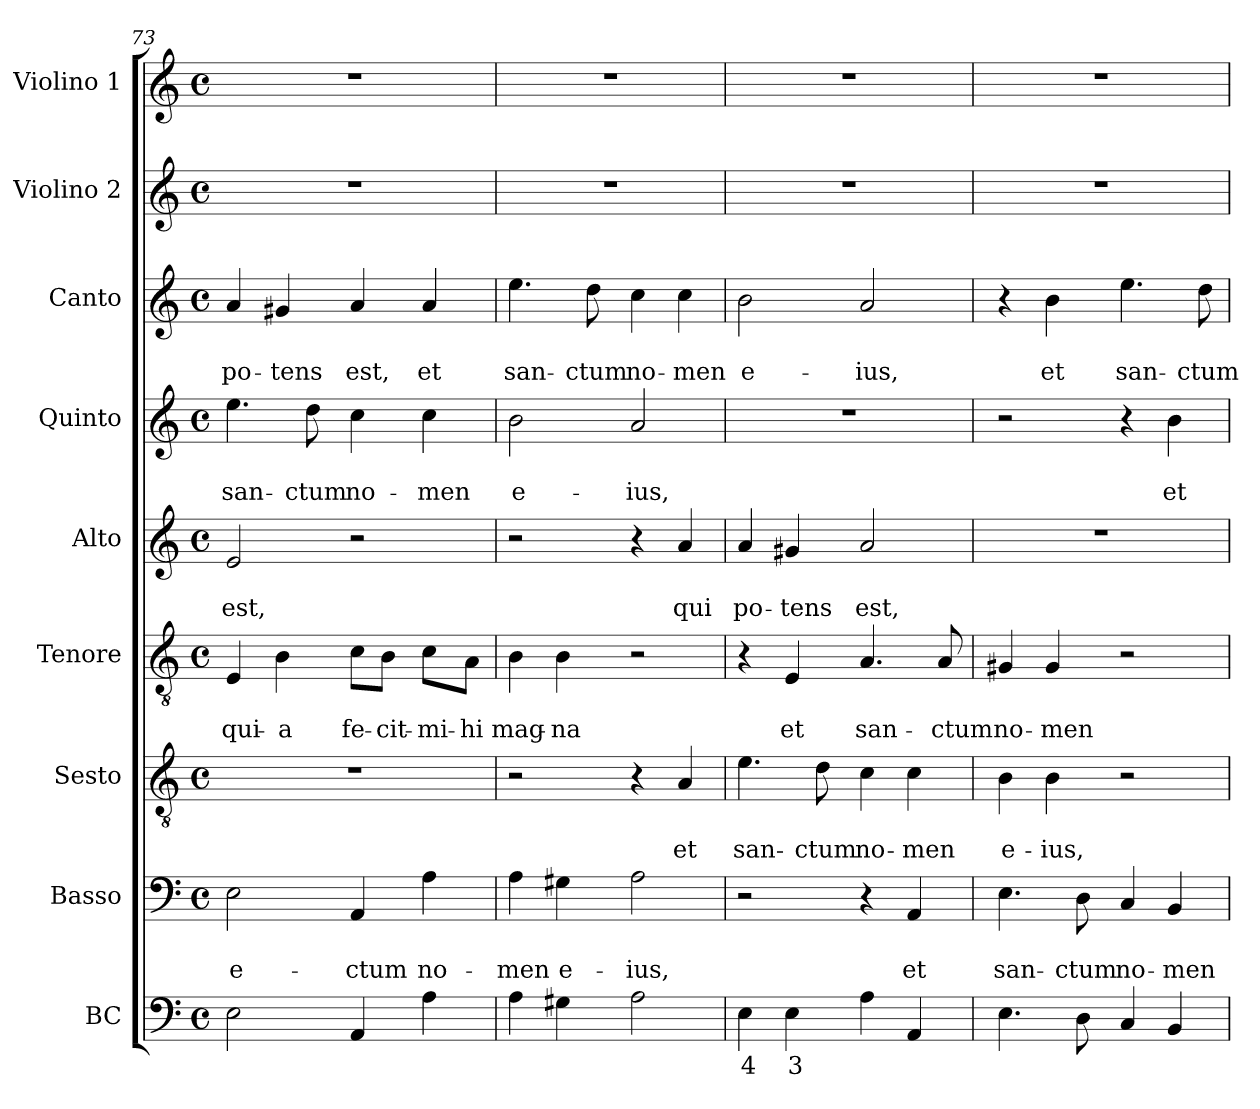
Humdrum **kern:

**kern	**text	**kern	**text	**text	**kern	**text	**text	**kern	**text	**text	**kern	**text	**text	**kern	**text	**text	**kern	**text	**text	**kern	**kern
*part9	*part9	*part8	*part8	*part8	*part7	*part7	*part7	*part6	*part6	*part6	*part5	*part5	*part5	*part4	*part4	*part4	*part3	*part3	*part3	*part2	*part1
*staff9	*staff9	*staff8	*staff8	*staff8	*staff7	*staff7	*staff7	*staff6	*staff6	*staff6	*staff5	*staff5	*staff5	*staff4	*staff4	*staff4	*staff3	*staff3	*staff3	*staff2	*staff1
*I"BC	*	*I"Basso	*	*	*I"Sesto	*	*	*I"Tenore	*	*	*I"Alto	*	*	*I"Quinto	*	*	*I"Canto	*	*	*I"Violino 2	*I"Violino 1
*I'Bc	*	*I'B	*	*	*I'S	*	*	*I'T	*	*	*I'A	*	*	*I'Q	*	*	*I'C	*	*	*I'V2	*I'V1
*clefF4	*	*clefF4	*	*	*clefGv2	*	*	*clefGv2	*	*	*clefG2	*	*	*clefG2	*	*	*clefG2	*	*	*clefG2	*clefG2
*k[]	*	*k[]	*	*	*k[]	*	*	*k[]	*	*	*k[]	*	*	*k[]	*	*	*k[]	*	*	*k[]	*k[]
*C:	*	*C:	*	*	*C:	*	*	*C:	*	*	*C:	*	*	*C:	*	*	*C:	*	*	*C:	*C:
*M4/4	*	*M4/4	*	*	*M4/4	*	*	*M4/4	*	*	*M4/4	*	*	*M4/4	*	*	*M4/4	*	*	*M4/4	*M4/4
*met(c)	*	*met(c)	*	*	*met(c)	*	*	*met(c)	*	*	*met(c)	*	*	*met(c)	*	*	*met(c)	*	*	*met(c)	*met(c)
=73	=73	=73	=73	=73	=73	=73	=73	=73	=73	=73	=73	=73	=73	=73	=73	=73	=73	=73	=73	=73	=73
!	!	!	!	!LO:LY:b	!	!	!	!	!	!LO:LY:b	!	!	!LO:LY:b	!	!	!LO:LY:b	!	!	!LO:LY:b	!	!
2E\	.	2E\	.	e-	1r	.	.	4E/	.	qui-	2e/	.	est,	4.ee\	.	san-	4a/	.	po-	1r	1r
!	!	!	!	!	!	!	!	!	!	!LO:LY:b	!	!	!	!	!	!	!	!	!LO:LY:b	!	!
.	.	.	.	.	.	.	.	4B\	.	-a	.	.	.	.	.	.	4g#X/	.	-tens	.	.
!	!	!	!	!	!	!	!	!	!	!	!	!	!	!	!	!LO:LY:b	!	!	!	!	!
.	.	.	.	.	.	.	.	.	.	.	.	.	.	8dd\	.	-ctum	.	.	.	.	.
!	!	!	!	!LO:LY:b	!	!	!	!	!	!LO:LY:b	!	!	!	!	!	!LO:LY:b	!	!	!LO:LY:b	!	!
4AA/	.	4AA/	.	-ctum	.	.	.	8c\L	.	fe-	2r	.	.	4cc\	.	no-	4a/	.	est,	.	.
!	!	!	!	!	!	!	!	!	!	!LO:LY:b	!	!	!	!	!	!	!	!	!	!	!
.	.	.	.	.	.	.	.	8B\J	.	-cit-	.	.	.	.	.	.	.	.	.	.	.
!	!	!	!	!LO:LY:b	!	!	!	!	!	!LO:LY:b	!	!	!	!	!	!LO:LY:b	!	!	!LO:LY:b	!	!
4A\	.	4A\	.	no-	.	.	.	8c\L	.	-mi-	.	.	.	4cc\	.	-men	4a/	.	et	.	.
!	!	!	!	!	!	!	!	!	!	!LO:LY:b	!	!	!	!	!	!	!	!	!	!	!
.	.	.	.	.	.	.	.	8A\J	.	-hi	.	.	.	.	.	.	.	.	.	.	.
=74	=74	=74	=74	=74	=74	=74	=74	=74	=74	=74	=74	=74	=74	=74	=74	=74	=74	=74	=74	=74	=74
!	!	!	!	!LO:LY:b	!	!	!	!	!	!LO:LY:b	!	!	!	!	!	!LO:LY:b	!	!	!LO:LY:b	!	!
4A\	.	4A\	.	-men	2r	.	.	4B\	.	mag-	2r	.	.	2b\	.	e-	4.ee\	.	san-	1r	1r
!	!	!	!	!LO:LY:b	!	!	!	!	!	!LO:LY:b	!	!	!	!	!	!	!	!	!	!	!
4G#X\	.	4G#X\	.	e-	.	.	.	4B\	.	-na	.	.	.	.	.	.	.	.	.	.	.
!	!	!	!	!	!	!	!	!	!	!	!	!	!	!	!	!	!	!	!LO:LY:b	!	!
.	.	.	.	.	.	.	.	.	.	.	.	.	.	.	.	.	8dd\	.	-ctum	.	.
!	!	!	!	!LO:LY:b	!	!	!	!	!	!	!	!	!	!	!	!LO:LY:b	!	!	!LO:LY:b	!	!
2A\	.	2A\	.	-ius,	4r	.	.	2r	.	.	4r	.	.	2a/	.	-ius,	4cc\	.	no-	.	.
!	!	!	!	!	!	!	!LO:LY:b	!	!	!	!	!	!LO:LY:b	!	!	!	!	!	!LO:LY:b	!	!
.	.	.	.	.	4A/	.	et	.	.	.	4a/	.	qui	.	.	.	4cc\	.	-men	.	.
=75	=75	=75	=75	=75	=75	=75	=75	=75	=75	=75	=75	=75	=75	=75	=75	=75	=75	=75	=75	=75	=75
!	!LO:LY:b	!	!	!	!	!	!LO:LY:b	!	!	!	!	!	!LO:LY:b	!	!	!	!	!	!LO:LY:b	!	!
4E\	4	2r	.	.	4.e\	.	san-	4r	.	.	4a/	.	po-	1r	.	.	2b\	.	e-	1r	1r
!	!LO:LY:b	!	!	!	!	!	!	!	!	!LO:LY:b	!	!	!LO:LY:b	!	!	!	!	!	!	!	!
4E\	3	.	.	.	.	.	.	4E/	.	et	4g#X/	.	-tens	.	.	.	.	.	.	.	.
!	!	!	!	!	!	!	!LO:LY:b	!	!	!	!	!	!	!	!	!	!	!	!	!	!
.	.	.	.	.	8d\	.	-ctum	.	.	.	.	.	.	.	.	.	.	.	.	.	.
!	!	!	!	!	!	!	!LO:LY:b	!	!	!LO:LY:b	!	!	!LO:LY:b	!	!	!	!	!	!LO:LY:b	!	!
4A\	.	4r	.	.	4c\	.	no-	4.A/	.	san-	2a/	.	est,	.	.	.	2a/	.	-ius,	.	.
!	!	!	!	!LO:LY:b	!	!	!LO:LY:b	!	!	!	!	!	!	!	!	!	!	!	!	!	!
4AA/	.	4AA/	.	et	4c\	.	-men	.	.	.	.	.	.	.	.	.	.	.	.	.	.
!	!	!	!	!	!	!	!	!	!	!LO:LY:b	!	!	!	!	!	!	!	!	!	!	!
.	.	.	.	.	.	.	.	8A/	.	-ctum	.	.	.	.	.	.	.	.	.	.	.
!!LO:LB:g=z
=76	=76	=76	=76	=76	=76	=76	=76	=76	=76	=76	=76	=76	=76	=76	=76	=76	=76	=76	=76	=76	=76
!	!	!	!	!LO:LY:b	!	!	!LO:LY:b	!	!	!LO:LY:b	!	!	!	!	!	!	!	!	!	!	!
4.E\	.	4.E\	.	san-	4B\	.	e-	4G#X/	.	no-	1r	.	.	2r	.	.	4r	.	.	1r	1r
!	!	!	!	!	!	!	!LO:LY:b	!	!	!LO:LY:b	!	!	!	!	!	!	!	!	!LO:LY:b	!	!
.	.	.	.	.	4B\	.	-ius,	4G#/	.	-men	.	.	.	.	.	.	4b\	.	et	.	.
!	!	!	!	!LO:LY:b	!	!	!	!	!	!	!	!	!	!	!	!	!	!	!	!	!
8D\	.	8D\	.	-ctum	.	.	.	.	.	.	.	.	.	.	.	.	.	.	.	.	.
!	!	!	!	!LO:LY:b	!	!	!	!	!	!	!	!	!	!	!	!	!	!	!LO:LY:b	!	!
4C/	.	4C/	.	no-	2r	.	.	2r	.	.	.	.	.	4r	.	.	4.ee\	.	san-	.	.
!	!	!	!	!LO:LY:b	!	!	!	!	!	!	!	!	!	!	!	!LO:LY:b	!	!	!	!	!
4BB/	.	4BB/	.	-men	.	.	.	.	.	.	.	.	.	4b\	.	et	.	.	.	.	.
!	!	!	!	!	!	!	!	!	!	!	!	!	!	!	!	!	!	!	!LO:LY:b	!	!
.	.	.	.	.	.	.	.	.	.	.	.	.	.	.	.	.	8dd\	.	-ctum	.	.
=	=	=	=	=	=	=	=	=	=	=	=	=	=	=	=	=	=	=	=	=	=
*-	*-	*-	*-	*-	*-	*-	*-	*-	*-	*-	*-	*-	*-	*-	*-	*-	*-	*-	*-	*-	*-
